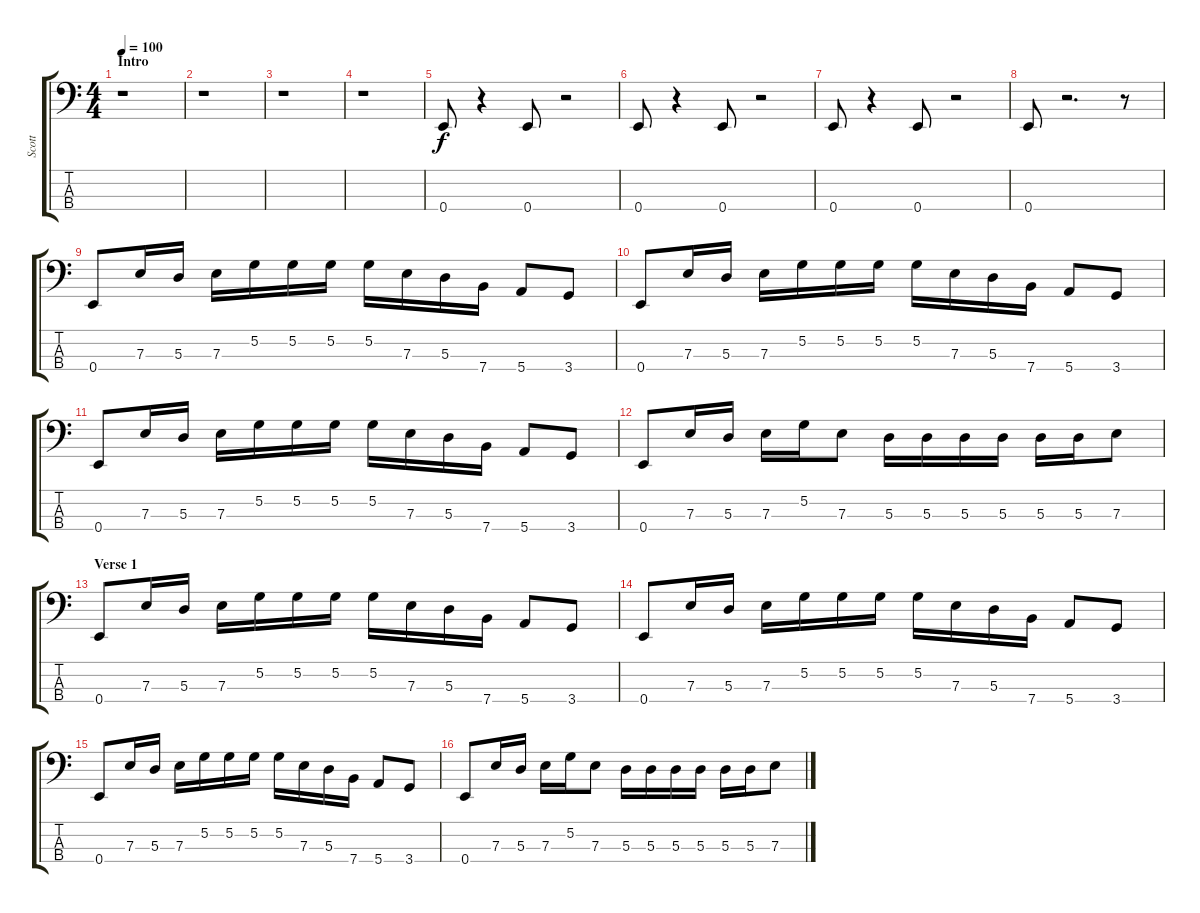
\track ("Scott" "Scott") {instrument fretlessbass}
\staff {score tabs}
\tuning (G2 D2 A1 E1) {hide}
\ts (4 4)
\section ("" "Intro")
\tempo 100
\clef f4
\ks c
r.1{dy f instrument fretlessbass} |
r.1 |
r.1 |
r.1 |
0.4.8 r.4 0.4.8 r.2 |
0.4.8 r.4 0.4.8 r.2 |
0.4.8 r.4 0.4.8 r.2 |
0.4.8 r.2{d} r.8 |
0.4.8 7.3.16 5.3.16 7.3.16 5.2.16 5.2.16 5.2.16 5.2.16 7.3.16 5.3.16 7.4.16 5.4.8 3.4.8 |
0.4.8 7.3.16 5.3.16 7.3.16 5.2.16 5.2.16 5.2.16 5.2.16 7.3.16 5.3.16 7.4.16 5.4.8 3.4.8 |
0.4.8 7.3.16 5.3.16 7.3.16 5.2.16 5.2.16 5.2.16 5.2.16 7.3.16 5.3.16 7.4.16 5.4.8 3.4.8 |
0.4.8 7.3.16 5.3.16 7.3.16 5.2.16 7.3.8 5.3.16 5.3.16 5.3.16 5.3.16 5.3.16 5.3.16 7.3.8 |
\section ("" "Verse 1")
0.4.8 7.3.16 5.3.16 7.3.16 5.2.16 5.2.16 5.2.16 5.2.16 7.3.16 5.3.16 7.4.16 5.4.8 3.4.8 |
0.4.8 7.3.16 5.3.16 7.3.16 5.2.16 5.2.16 5.2.16 5.2.16 7.3.16 5.3.16 7.4.16 5.4.8 3.4.8 |
0.4.8 7.3.16 5.3.16 7.3.16 5.2.16 5.2.16 5.2.16 5.2.16 7.3.16 5.3.16 7.4.16 5.4.8 3.4.8 |
0.4.8 7.3.16 5.3.16 7.3.16 5.2.16 7.3.8 5.3.16 5.3.16 5.3.16 5.3.16 5.3.16 5.3.16 7.3.8
